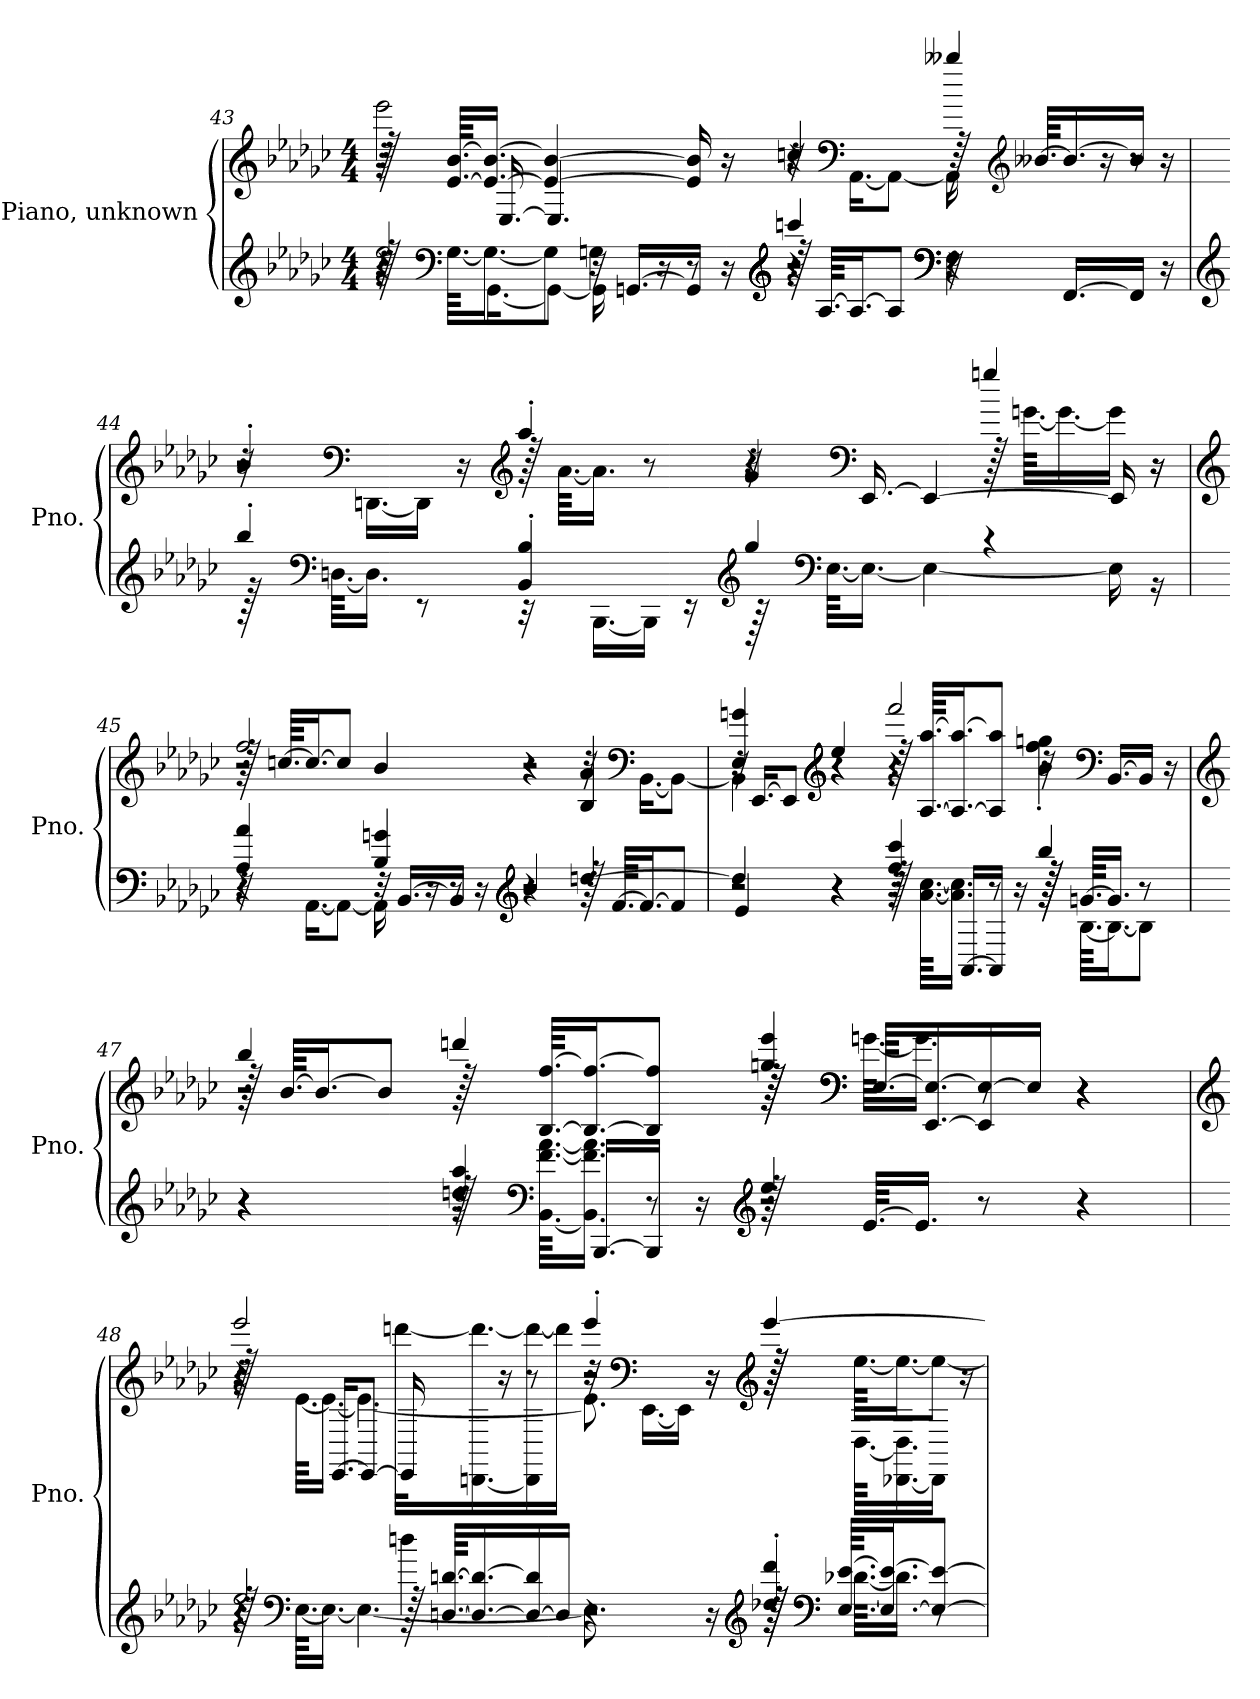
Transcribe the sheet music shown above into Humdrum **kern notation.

**kern	**kern
*part1	*part1
*staff2	*staff1
*I"Piano, unknown	*
*I'Pno.	*
!!LO:PB:g=z
*clefG2	*clefG2
*k[b-e-a-d-g-c-]	*k[b-e-a-d-g-c-]
*M4/4	*M4/4
=43	=43
*^	*^
*	*^	*	*^
*	*	*^	*	*	*
2ee-/	128r	4r	32r	128r	2eee-\	32r
*clefF4	*	*	*	*	*	*
.	[64.G-\KKLL	.	.	[64.e-/ [64.b-/KKLL	.	.
.	16.G-\J_	.	[16.GG-\KL	16.e-/_ 16.b-/_JJ	.	[16.E-/
.	8G-\J]	.	8GG-\J_	4e-/_ 4b-/_	.	4.E-/]
.	4Gn\	32r	16GG-\]	.	.	.
.	.	[16.GGn/LL	.	.	.	.
.	.	.	16r	.	.	.
.	.	16GG/JJ]	8r	16e-/] 16b-/]	.	.
.	.	16r	.	16r	.	.
*clefG2	*	*	*	*	*	*
4cccn/	4r	128r	2r	4ccn/	32r	4r
.	.	[64.A-/KKLL	.	.	.	.
*	*	*	*	*clefF4	*	*
.	.	16.A-/J_	.	.	[16.AA-\KL	.
.	.	8A-/J]	.	.	8AA-\J_	.
*clefF4	*	*	*	*	*	*
4r	4F\	32r	.	4bb--X/	16AA-\]	128r
*	*	*	*	*clefG2	*	*
.	.	.	.	.	.	[64.b--X/KKLL
.	.	[16.FF/LL	.	.	.	16.b--/_
.	.	.	.	.	16r	.
.	.	16FF/JJ]	.	.	8r	16b--/JJ]
.	.	16r	.	.	.	16r
*v	*v	*v	*v	*	*	*
!!LO:LB:g=z	!!	!!
=44	=44	=44	=44
*clefG2	*	*	*
*^	*	*	*
4bb-'/	128r	4b-'/	32r	2r
*clefF4	*	*	*	*
.	[64.Dn\KKLL	.	.	.
*	*	*clefF4	*	*
.	16.D\JJ]	.	[16.DDn\LL	.
.	8r	.	16DD\JJ]	.
.	.	.	16r	.
*	*	*clefG2	*	*
4BB-/' 4B-/'	32r	4aa-'/	128r	.
.	.	.	[64.a-\KKLL	.
.	[16.BBB-\LL	.	16.a-\JJ]	.
.	16BBB-\JJ]	.	8r	.
.	16r	.	.	.
*clefG2	*	*	*	*
4gg-/	128r	4g-/	4r	32r
*clefF4	*	*	*	*
.	[64.E-\KKLL	.	.	.
*	*	*clefF4	*	*
.	16.E-\JJ_	.	.	[16.EE-/
.	4E-\_	.	.	4EE-/_
4r	.	4ggn/	128r	.
.	.	.	[64.gn\KKLL	.
.	.	.	16.g\_	.
.	16E-\]	.	16g\JJ]	16EE-/]
.	16r	.	16r	16r
*v	*v	*	*	*
!!LO:LB:g=z	!!	!!
=45	=45	=45	=45
*	*clefG2	*	*
*^	*	*	*
*	*^	*	*	*
4A-/ 4a-/	32r	4r	2ff/	2r	128r
.	.	.	.	.	[64.ccn/KKLL
.	[16.AA-\KL	.	.	.	16.cc/J_
.	8AA-\J_	.	.	.	8cc/J]
4B-/ 4gn/	16AA-\]	32r	.	.	4b-/
.	.	[16.BB-/LL	.	.	.
.	16r	.	.	.	.
.	8r	16BB-/JJ]	.	.	.
.	.	16r	.	.	.
*clefG2	*	*	*	*	*
4r	2r	4b-/	4r	4r	2r
[4ddn/	.	128r	4B-/ 4a-/	32r	.
.	.	[64.f/KKLL	.	.	.
*	*	*	*clefF4	*	*
.	.	16.f/J_	.	[16.BB-\KL	.
.	.	8f/J]	.	8BB-\J_	.
!!LO:LB:g=z	!!	!!
=46	=46	=46	=46	=46	=46
4dd/]	2r	4e-/	4E-/ 4gn/	4BB-\]	32r
.	.	.	.	.	[16.EE-/KL
.	.	.	.	.	8EE-/J]
*	*	*	*clefG2	*	*
4r	.	4r	4r	4r	4ee-/
4ff/ 4ccc-/	128r	32r	2fff/	4r	128r
.	[64.a-\ [64.cc-\KKLL	.	.	.	[64.A-/ [64.aa-/KKLL
.	16.a-\] 16.cc-\]JJ	[16.AA-/LL	.	.	16.A-/_ 16.aa-/_J
.	8r	16AA-/JJ]	.	.	8A-/] 8aa-/]J
.	.	16r	.	.	.
4bb-/	128r	128r	.	4b-\' 4ff\' 4ggn\'	32r
.	[64.B-\KKLL	[64.gn/KKLL	.	.	.
*	*	*	*clefF4	*	*
.	16.B-\J_	16.g/JJ]	.	.	[16.BB-/LL
.	8B-\J]	8r	.	.	16BB-/JJ]
.	.	.	.	.	16r
!!LO:LB:g=z	!!	!!
=47	=47	=47	=47	=47	=47
*	*	*	*clefG2	*	*
4r	4r	4r	4bb-/	2r	128r
.	.	.	.	.	[64.b-/KKLL
.	.	.	.	.	16.b-/J_
.	.	.	.	.	8b-/J]
4ddn/ 4aa-/	128r	32r	4dddn/	.	128r
*clefF4	*	*	*	*	*
.	[64.BB-\ [64.f\ [64.a-\KKLL	.	.	.	[64.B-/ [64.ff/KKLL
.	16.BB-\] 16.f\] 16.a-\]JJ	[16.BBB-/LL	.	.	16.B-/_ 16.ff/_J
.	8r	16BBB-/JJ]	.	.	8B-/] 8ff/]J
.	.	16r	.	.	.
*clefG2	*	*	*	*	*
4ee-/	2r	128r	4ggn/ 4eee-/	128r	128r
*	*	*	*clefF4	*	*
.	.	[64.e-/KKLL	.	[64.gn\KKLL	[64.E-/KKLL
.	.	16.e-/JJ]	.	16.g\JJ]	[16.EE-/ 16.E-/_
.	.	8r	.	8r	16EE-/] 16E-/_
.	.	.	.	.	16E-/JJ]
4r	.	4r	4r	4r	4r
*v	*v	*v	*	*	*
*	*v	*v	*v
!!LO:LB:g=z
=48	=48
*	*clefG2
*^	*^
*	*^	*	*^
*	*	*^	*	*	*^
2.ee-/	128r	4r	4r	2eee-/	128r	32r	4r
*clefF4	*	*	*	*	*	*	*
.	[64.E-\KKLL	.	.	.	[64.e-\KKLL	.	.
.	16.E-\JJ_	.	.	.	16.e-\JJ_	[16.EE-/KL	.
.	4.E-\_	.	.	.	4.e-\_	8EE-/J_	.
.	.	128r	4ddn\	.	.	16EE-/]	[32dddn\KLL
.	.	[64.Dn/ [64.dn/KKLL	.	.	.	.	.
.	.	16.D/_ 16.d/_	.	.	.	.	[16.DDn\ 16.ddd\_
.	.	.	.	.	.	16r	.
.	.	16D/_ 16d/]	.	.	.	8r	16DD\] 16ddd\_
.	.	16D/JJ]	.	.	.	.	16ddd\JJ]
.	8.E-\]	4r	2r	4eee-'/	8.e-\]	2r	32r
*	*	*	*	*clefF4	*	*	*
.	.	.	.	.	.	.	[16.EE-\LL
.	.	.	.	.	.	.	16EE-\JJ]
.	16r	.	.	.	16r	.	16r
*clefG2	*	*	*	*clefG2	*	*	*
4dd-X/' 4ddd-/'	128r	128r	.	[4eee-/	128r	.	128r
*clefF4	*	*	*	*	*	*	*
.	[64.d-X\KKLL	[64.E-/ [64.e-/KKLL	.	.	[64.ee-\KKLL	.	[64.D-\KKLL
.	16.d-\JJ]	16.E-/_ 16.e-/_J	.	.	16.ee-\J_	.	[16.DD-X\ 16.D-\]
.	8r	8E-/_ 8e-/_J	.	.	8ee-\J_	.	16DD-\JJ]
.	.	.	.	.	.	.	16r
*v	*v	*v	*v	*	*	*	*
*	*v	*v	*v	*v
=	=
*-	*-
